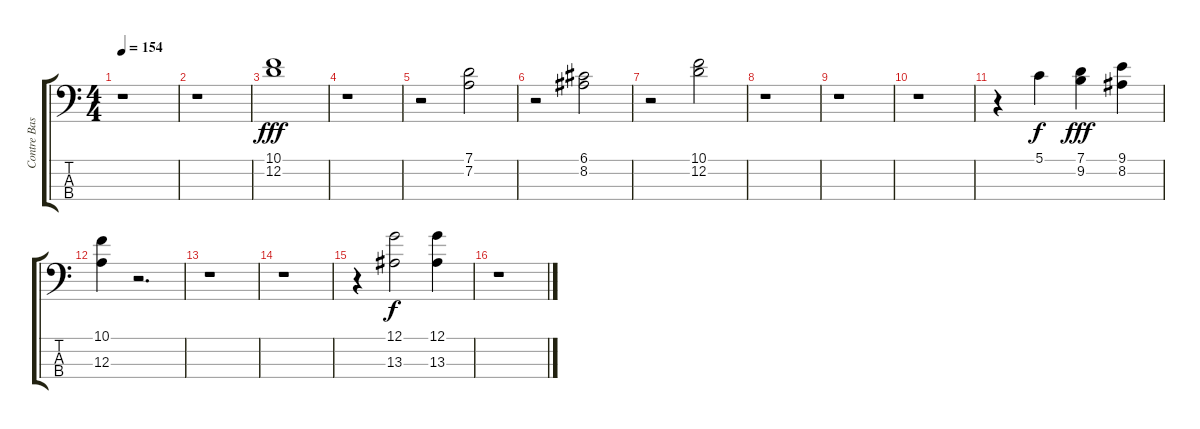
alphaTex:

\track ("Contre Basson" "Contre Bas") {instrument electricbassfinger}
\staff {score tabs}
\tuning (G2 D2 A1 E1) {hide}
\ts (4 4)
\tempo 154
\clef f4
\ks c
r.1{dy fff instrument electricbassfinger} |
r.1 |
(10.1 12.2).1 |
r.1 |
r.2 (7.1 7.2).2 |
r.2 (6.1 8.2).2 |
r.2 (10.1 12.2).2 |
r.1 |
r.1 |
r.1 |
r.4 5.1.4{dy f} (7.1 9.2).4{dy fff} (9.1 8.2).4 |
(10.1 12.3).4 r.2{d} |
r.1 |
r.1 |
r.4 (12.1 13.3).2{dy f} (12.1 13.3).4 |
r.1
